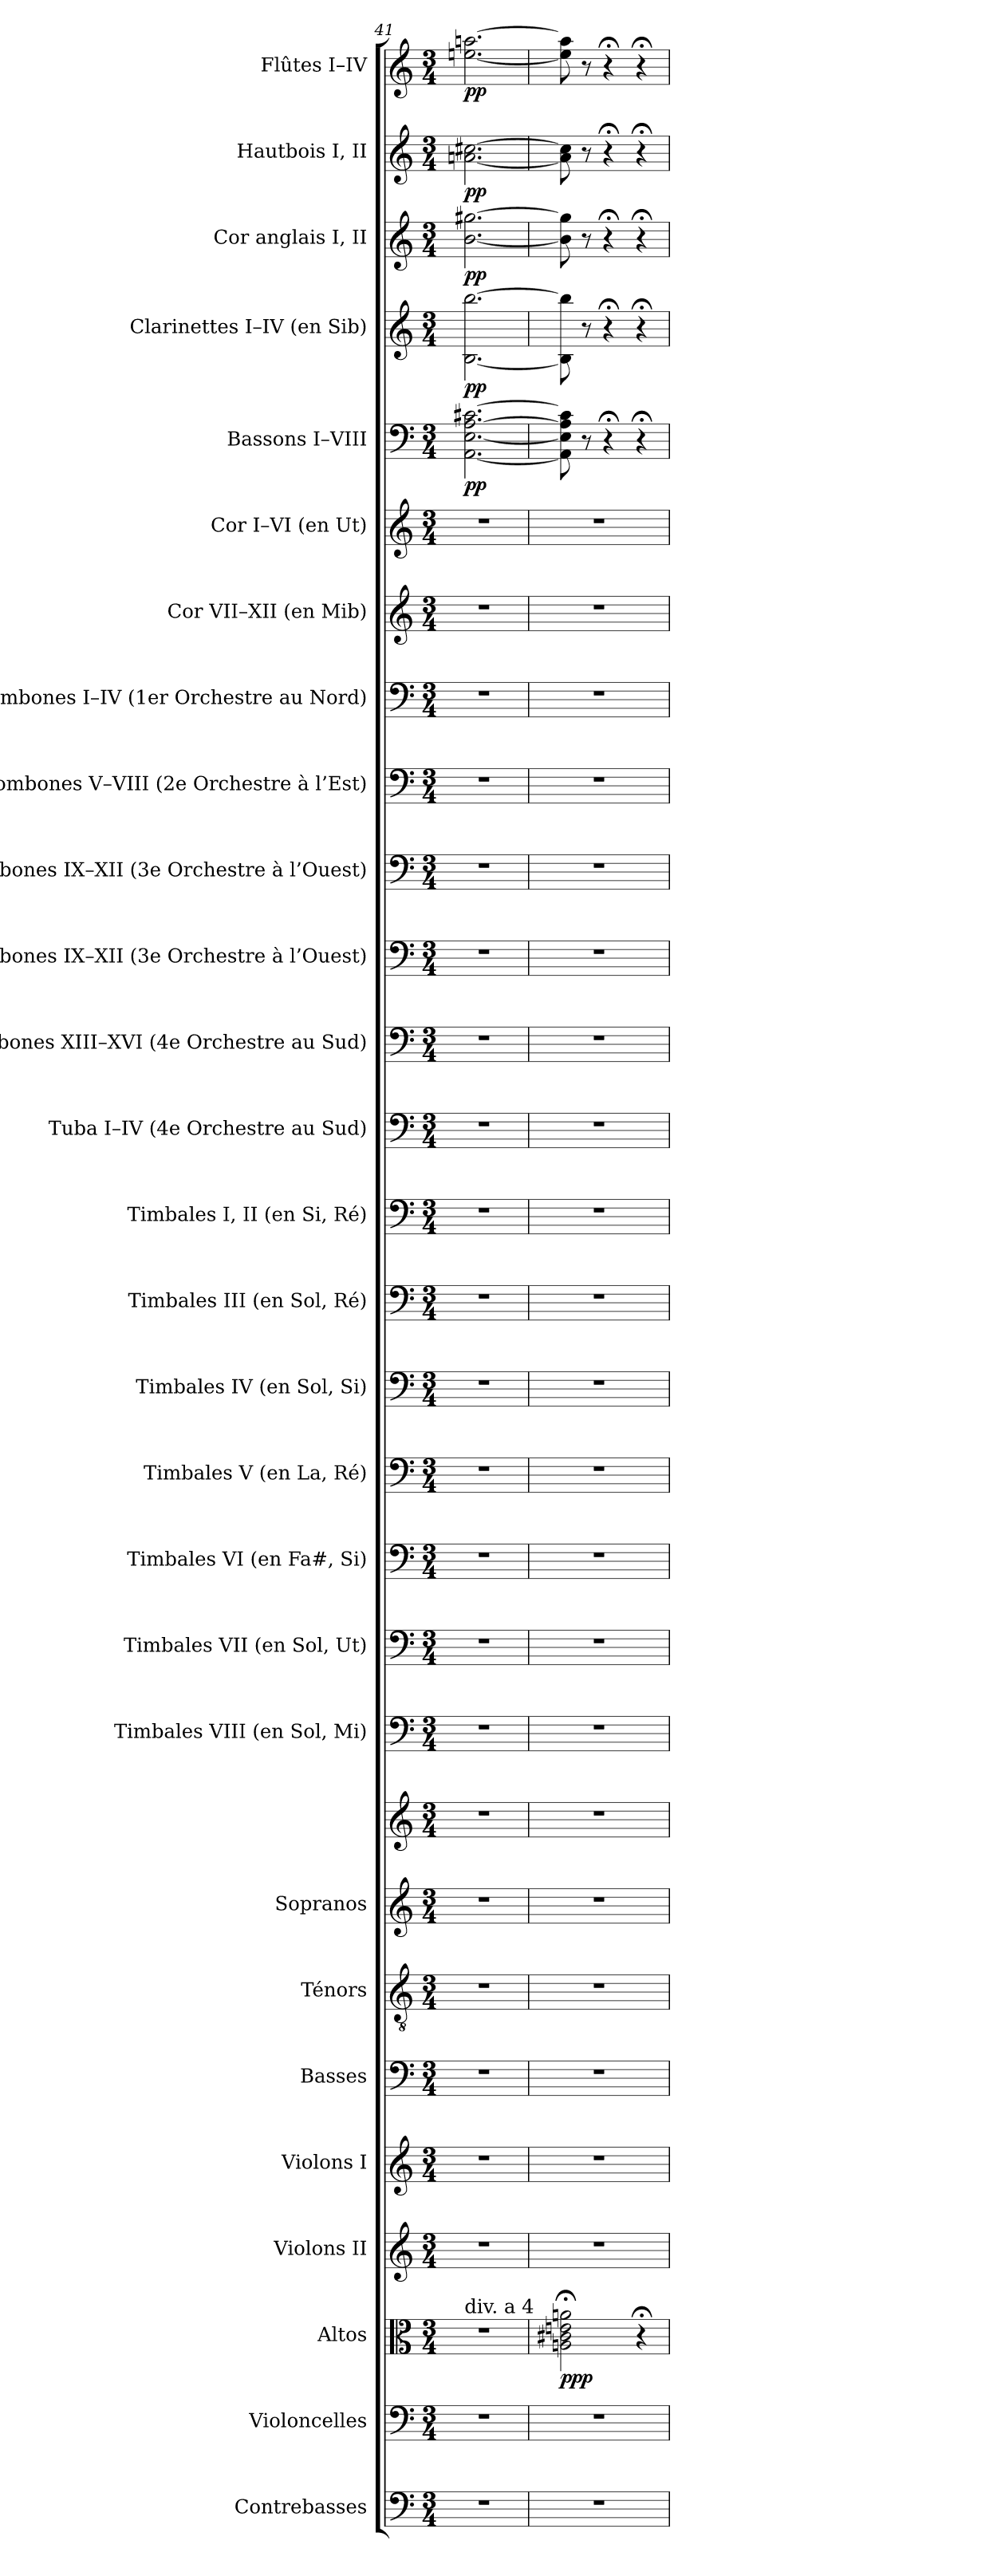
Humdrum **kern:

**kern	**kern	**kern	**dynam	**kern	**kern	**kern	**kern	**kern	**kern	**kern	**kern	**kern	**kern	**kern	**kern	**kern	**kern	**kern	**kern	**kern	**kern	**kern	**kern	**kern	**kern	**dynam	**kern	**dynam	**kern	**dynam	**kern	**dynam	**kern	**dynam
*part28	*part27	*part26	*part26	*part25	*part24	*part23	*part22	*part21	*part21	*part20	*part19	*part18	*part17	*part16	*part15	*part14	*part13	*part12	*part11	*part10	*part9	*part8	*part7	*part6	*part5	*part5	*part4	*part4	*part3	*part3	*part2	*part2	*part1	*part1
*staff29	*staff28	*staff27	*staff27	*staff26	*staff25	*staff24	*staff23	*staff22	*staff21	*staff20	*staff19	*staff18	*staff17	*staff16	*staff15	*staff14	*staff13	*staff12	*staff11	*staff10	*staff9	*staff8	*staff7	*staff6	*staff5	*staff5	*staff4	*staff4	*staff3	*staff3	*staff2	*staff2	*staff1	*staff1
*I"Contrebasses	*I"Violoncelles	*I"Altos	*	*I"Violons II	*I"Violons I	*I"Basses	*I"Ténors	*I"Sopranos	*	*I"Timbales VIII (en Sol, Mi)	*I"Timbales VII (en Sol, Ut)	*I"Timbales VI (en Fa#, Si)	*I"Timbales V (en La, Ré)	*I"Timbales IV (en Sol, Si)	*I"Timbales III (en Sol, Ré)	*I"Timbales I, II (en Si, Ré)	*I"Tuba I–IV (4e Orchestre au Sud)	*I"Trombones XIII–XVI (4e Orchestre au Sud)	*I"Trombones IX–XII (3e Orchestre à l’Ouest)	*I"Trombones IX–XII (3e Orchestre à l’Ouest)	*I"Trombones V–VIII (2e Orchestre à l’Est)	*I"Trombones I–IV (1er Orchestre au Nord)	*I"Cor VII–XII (en Mib)	*I"Cor I–VI (en Ut)	*I"Bassons I–VIII	*	*I"Clarinettes I–IV (en Sib)	*	*I"Cor anglais I, II	*	*I"Hautbois I, II	*	*I"Flûtes I–IV	*
*I'Cb.	*I'Vlles	*I'Altos	*	*I'Vns II	*I'Vns I	*I'Basses	*I'Tén.	*I'Sopr.	*	*I'VIII	*I'VII	*I'VI	*I'Timb.  V	*I'IV	*I'III	*I'I, II	*I'Tb.	*I'4e Orchestre	*	*I'Trb.  3e Orchestre	*I'2e Orchestre	*I'1er Orchestre	*I'Cor (Mib)	*I'Cor (Ut)	*I'Bns	*	*I'Cl. (Sib)	*	*I'C. a.	*	*I'Hb.	*	*I'Fl.	*
*clefF4	*clefF4	*clefC3	*	*clefG2	*clefG2	*clefF4	*clefGv2	*clefG2	*clefG2	*clefF4	*clefF4	*clefF4	*clefF4	*clefF4	*clefF4	*clefF4	*clefF4	*clefF4	*clefF4	*clefF4	*clefF4	*clefF4	*clefG2	*clefG2	*clefF4	*	*clefG2	*	*clefG2	*	*clefG2	*	*clefG2	*
*ITrd7c12	*	*	*	*	*	*	*ITrd7c12	*	*	*	*	*	*	*	*	*	*	*	*	*	*	*	*ITrd5c9	*ITrd7c12	*	*	*ITrd1c2	*	*ITrd4c7	*	*	*	*	*
*k[]	*k[]	*k[]	*	*k[]	*k[]	*k[]	*k[]	*k[]	*k[]	*k[]	*k[]	*k[]	*k[]	*k[]	*k[]	*k[]	*k[]	*k[]	*k[]	*k[]	*k[]	*k[]	*k[b-e-a-]	*k[]	*k[]	*	*k[b-e-]	*	*k[b-]	*	*k[]	*	*k[]	*
*C:	*C:	*C:	*	*C:	*C:	*C:	*C:	*C:	*C:	*C:	*C:	*C:	*C:	*C:	*C:	*C:	*C:	*C:	*C:	*C:	*C:	*C:	*E-:	*C:	*C:	*	*B-:	*	*F:	*	*C:	*	*C:	*
*M3/4	*M3/4	*M3/4	*	*M3/4	*M3/4	*M3/4	*M3/4	*M3/4	*M3/4	*M3/4	*M3/4	*M3/4	*M3/4	*M3/4	*M3/4	*M3/4	*M3/4	*M3/4	*M3/4	*M3/4	*M3/4	*M3/4	*M3/4	*M3/4	*M3/4	*	*M3/4	*	*M3/4	*	*M3/4	*	*M3/4	*
=41	=41	=41	=41	=41	=41	=41	=41	=41	=41	=41	=41	=41	=41	=41	=41	=41	=41	=41	=41	=41	=41	=41	=41	=41	=41	=41	=41	=41	=41	=41	=41	=41	=41	=41
!	!	!LO:TX:a:t=div. a 4	!	!	!	!	!	!	!	!	!	!	!	!	!	!	!	!	!	!	!	!	!	!	!	!	!	!	!	!	!	!	!	!
!LO:N:vis=1	!LO:N:vis=1	!LO:N:vis=1	!	!LO:N:vis=1	!LO:N:vis=1	!LO:N:vis=1	!LO:N:vis=1	!LO:N:vis=1	!LO:N:vis=1	!LO:N:vis=1	!LO:N:vis=1	!LO:N:vis=1	!LO:N:vis=1	!LO:N:vis=1	!LO:N:vis=1	!LO:N:vis=1	!LO:N:vis=1	!LO:N:vis=1	!LO:N:vis=1	!LO:N:vis=1	!LO:N:vis=1	!LO:N:vis=1	!LO:N:vis=1	!LO:N:vis=1	!	!	!	!	!	!	!	!	!	!
2.r	2.r	2.r	.	2.r	2.r	2.r	2.r	2.r	2.r	2.r	2.r	2.r	2.r	2.r	2.r	2.r	2.r	2.r	2.r	2.r	2.r	2.r	2.r	2.r	[<2.AAi\ [<2.Ei [>2.Ai [>2.c#Xi	pp	[<2.Ai\ [>2.aai	pp	[<2.ei\ [>2.cc#Xi	pp	[<2.ani\ [>2.cc#Xi	pp	[<2.eeni\ [>2.aani	pp
=42	=42	=42	=42	=42	=42	=42	=42	=42	=42	=42	=42	=42	=42	=42	=42	=42	=42	=42	=42	=42	=42	=42	=42	=42	=42	=42	=42	=42	=42	=42	=42	=42	=42	=42
!LO:N:vis=1	!LO:N:vis=1	!	!	!LO:N:vis=1	!LO:N:vis=1	!LO:N:vis=1	!LO:N:vis=1	!LO:N:vis=1	!LO:N:vis=1	!LO:N:vis=1	!LO:N:vis=1	!LO:N:vis=1	!LO:N:vis=1	!LO:N:vis=1	!LO:N:vis=1	!LO:N:vis=1	!LO:N:vis=1	!LO:N:vis=1	!LO:N:vis=1	!LO:N:vis=1	!LO:N:vis=1	!LO:N:vis=1	!LO:N:vis=1	!LO:N:vis=1	!	!	!	!	!	!	!	!	!	!
2.r	2.r	2Ani\; 2c#Xi; 2eni; 2ani;	ppp	2.r	2.r	2.r	2.r	2.r	2.r	2.r	2.r	2.r	2.r	2.r	2.r	2.r	2.r	2.r	2.r	2.r	2.r	2.r	2.r	2.r	8AAi\] 8Ei] 8Ai] 8c#i]	.	8Ai\] 8aai]	.	8ei\] 8cc#i]	.	8ai\] 8cc#i]	.	8eei\] 8aai]	.
.	.	.	.	.	.	.	.	.	.	.	.	.	.	.	.	.	.	.	.	.	.	.	.	.	8r	.	8r	.	8r	.	8r	.	8r	.
.	.	.	.	.	.	.	.	.	.	.	.	.	.	.	.	.	.	.	.	.	.	.	.	.	4r;	.	4r;	.	4r;	.	4r;	.	4r;	.
.	.	4r;	.	.	.	.	.	.	.	.	.	.	.	.	.	.	.	.	.	.	.	.	.	.	4r;	.	4r;	.	4r;	.	4r;	.	4r;	.
=	=	=	=	=	=	=	=	=	=	=	=	=	=	=	=	=	=	=	=	=	=	=	=	=	=	=	=	=	=	=	=	=	=	=
*-	*-	*-	*-	*-	*-	*-	*-	*-	*-	*-	*-	*-	*-	*-	*-	*-	*-	*-	*-	*-	*-	*-	*-	*-	*-	*-	*-	*-	*-	*-	*-	*-	*-	*-
